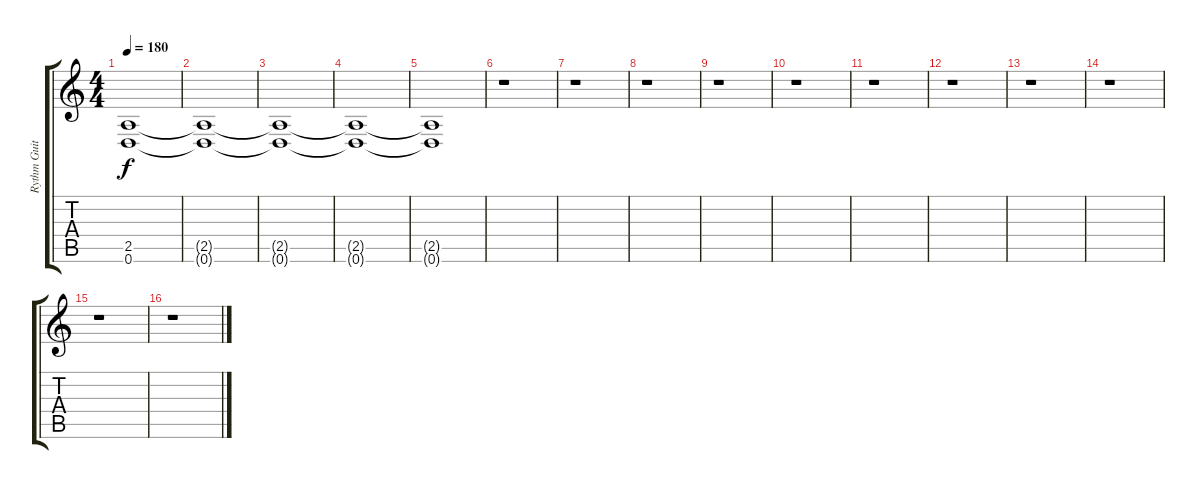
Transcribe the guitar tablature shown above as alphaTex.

\track ("Rythm Guitar" "Rythm Guit") {instrument distortionguitar}
\staff {score tabs}
\tuning (D4 A3 F3 C3 G2 D2) {hide}
\ts (4 4)
\tempo 180
\clef g2
\ks c
(2.5{t} 0.6{t}).1{dy f} |
(2.5{t} 0.6{t}).1 |
(2.5{t} 0.6{t}).1 |
(2.5{t} 0.6{t}).1 |
(2.5{t} 0.6{t}).1 |
r.1 |
r.1 |
r.1 |
r.1 |
r.1 |
r.1 |
r.1 |
r.1 |
r.1 |
r.1 |
r.1
